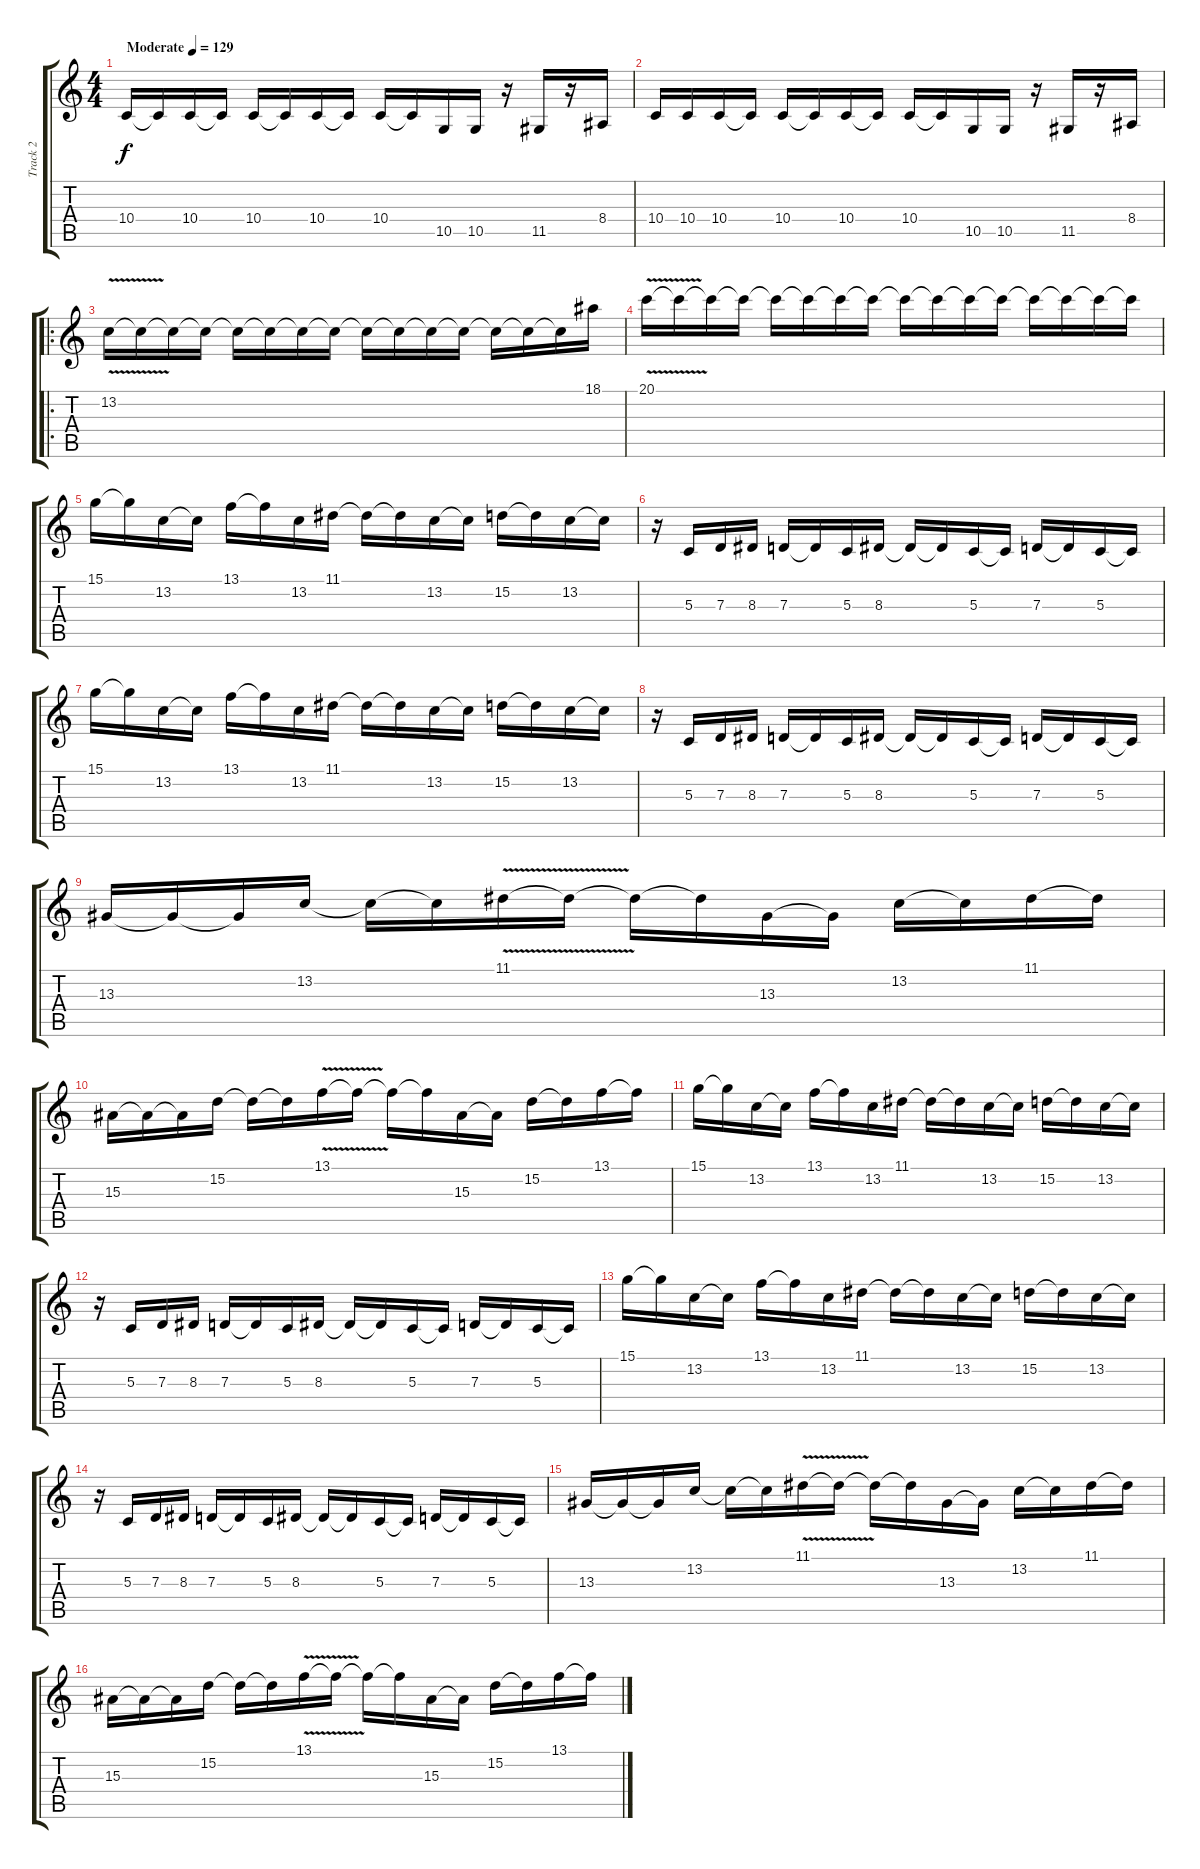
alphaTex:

\track ("Track 2" "Track 2") {instrument lead5charang bank 255}
\staff {score tabs}
\tuning (E4 B3 G3 D3 A2 E2) {hide}
\ts (4 4)
\tempo (129 "Moderate")
\clef g2
\ks c
10.4.16{dy f instrument lead5charang} 10.4{t}.16 10.4.16 10.4{t}.16 10.4.16 10.4{t}.16 10.4.16 10.4{t}.16 10.4.16 10.4{t}.16 10.5.16 10.5.16 r.16 11.5.16 r.16 8.4.16 |
10.4.16 10.4.16 10.4.16 10.4{t}.16 10.4.16 10.4{t}.16 10.4.16 10.4{t}.16 10.4.16 10.4{t}.16 10.5.16 10.5.16 r.16 11.5.16 r.16 8.4.16 |
\ro
13.2{v}.16 13.2{t}.16 13.2{t}.16 13.2{t}.16 13.2{t}.16 13.2{t}.16 13.2{t}.16 13.2{t}.16 13.2{t}.16 13.2{t}.16 13.2{t}.16 13.2{t}.16 13.2{t}.16 13.2{t}.16 13.2{t}.16 18.1.16 |
20.1{v}.16 20.1{t}.16 20.1{t}.16 20.1{t}.16 20.1{t}.16 20.1{t}.16 20.1{t}.16 20.1{t}.16 20.1{t}.16 20.1{t}.16 20.1{t}.16 20.1{t}.16 20.1{t}.16 20.1{t}.16 20.1{t}.16 20.1{t}.16 |
15.1.16 15.1{t}.16 13.2.16 13.2{t}.16 13.1.16 13.1{t}.16 13.2.16 11.1.16 11.1{t}.16 11.1{t}.16 13.2.16 13.2{t}.16 15.2.16 15.2{t}.16 13.2.16 13.2{t}.16 |
r.16 5.3.16 7.3.16 8.3.16 7.3.16 7.3{t}.16 5.3.16 8.3.16 8.3{t}.16 8.3{t}.16 5.3.16 5.3{t}.16 7.3.16 7.3{t}.16 5.3.16 5.3{t}.16 |
15.1.16 15.1{t}.16 13.2.16 13.2{t}.16 13.1.16 13.1{t}.16 13.2.16 11.1.16 11.1{t}.16 11.1{t}.16 13.2.16 13.2{t}.16 15.2.16 15.2{t}.16 13.2.16 13.2{t}.16 |
r.16 5.3.16 7.3.16 8.3.16 7.3.16 7.3{t}.16 5.3.16 8.3.16 8.3{t}.16 8.3{t}.16 5.3.16 5.3{t}.16 7.3.16 7.3{t}.16 5.3.16 5.3{t}.16 |
13.3.16 13.3{t}.16 13.3{t}.16 13.2.16 13.2{t}.16 13.2{t}.16 11.1{v}.16 11.1{t}.16 11.1{t}.16 11.1{t}.16 13.3.16 13.3{t}.16 13.2.16 13.2{t}.16 11.1.16 11.1{t}.16 |
15.3.16 15.3{t}.16 15.3{t}.16 15.2.16 15.2{t}.16 15.2{t}.16 13.1{v}.16 13.1{t}.16 13.1{t}.16 13.1{t}.16 15.3.16 15.3{t}.16 15.2.16 15.2{t}.16 13.1.16 13.1{t}.16 |
15.1.16 15.1{t}.16 13.2.16 13.2{t}.16 13.1.16 13.1{t}.16 13.2.16 11.1.16 11.1{t}.16 11.1{t}.16 13.2.16 13.2{t}.16 15.2.16 15.2{t}.16 13.2.16 13.2{t}.16 |
r.16 5.3.16 7.3.16 8.3.16 7.3.16 7.3{t}.16 5.3.16 8.3.16 8.3{t}.16 8.3{t}.16 5.3.16 5.3{t}.16 7.3.16 7.3{t}.16 5.3.16 5.3{t}.16 |
15.1.16 15.1{t}.16 13.2.16 13.2{t}.16 13.1.16 13.1{t}.16 13.2.16 11.1.16 11.1{t}.16 11.1{t}.16 13.2.16 13.2{t}.16 15.2.16 15.2{t}.16 13.2.16 13.2{t}.16 |
r.16 5.3.16 7.3.16 8.3.16 7.3.16 7.3{t}.16 5.3.16 8.3.16 8.3{t}.16 8.3{t}.16 5.3.16 5.3{t}.16 7.3.16 7.3{t}.16 5.3.16 5.3{t}.16 |
13.3.16 13.3{t}.16 13.3{t}.16 13.2.16 13.2{t}.16 13.2{t}.16 11.1{v}.16 11.1{t}.16 11.1{t}.16 11.1{t}.16 13.3.16 13.3{t}.16 13.2.16 13.2{t}.16 11.1.16 11.1{t}.16 |
15.3.16 15.3{t}.16 15.3{t}.16 15.2.16 15.2{t}.16 15.2{t}.16 13.1{v}.16 13.1{t}.16 13.1{t}.16 13.1{t}.16 15.3.16 15.3{t}.16 15.2.16 15.2{t}.16 13.1.16 13.1{t}.16
